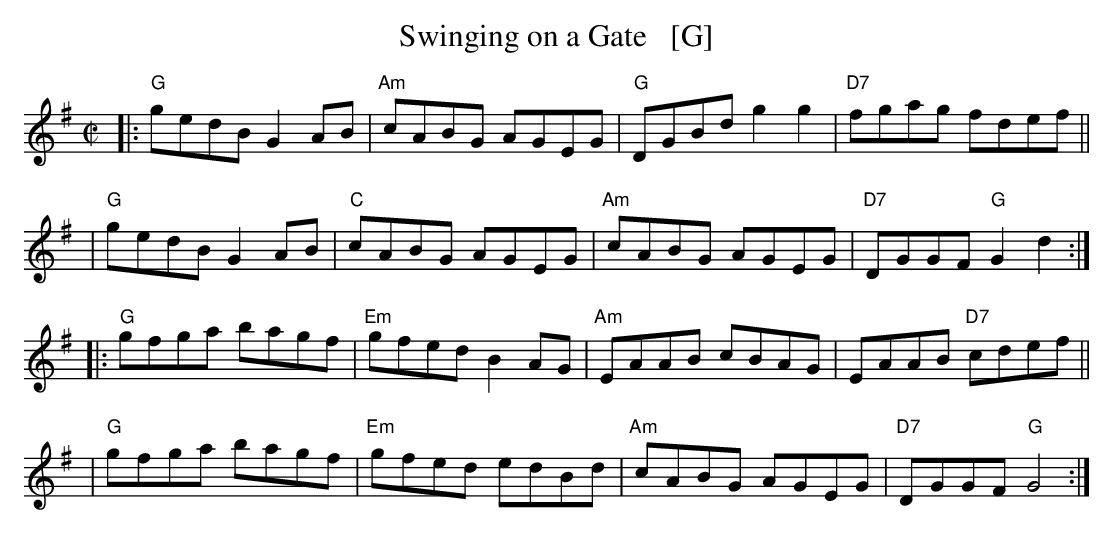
X:1
T: Swinging on a Gate   [G]
M: C|
L: 1/8
K: G
|:"G"gedB G2AB | "Am"cABG AGEG | "G"DGBd g2g2 | "D7"fgag fdef ||
| "G"gedB G2AB | "C"cABG AGEG | "Am"cABG AGEG | "D7"DGGF "G"G2d2 :|
|:"G"gfga bagf | "Em"gfed B2AG | "Am"EAAB cBAG | EAAB "D7"cdef ||
| "G"gfga bagf | "Em"gfed edBd | "Am"cABG AGEG | "D7"DGGF "G"G4 :|
